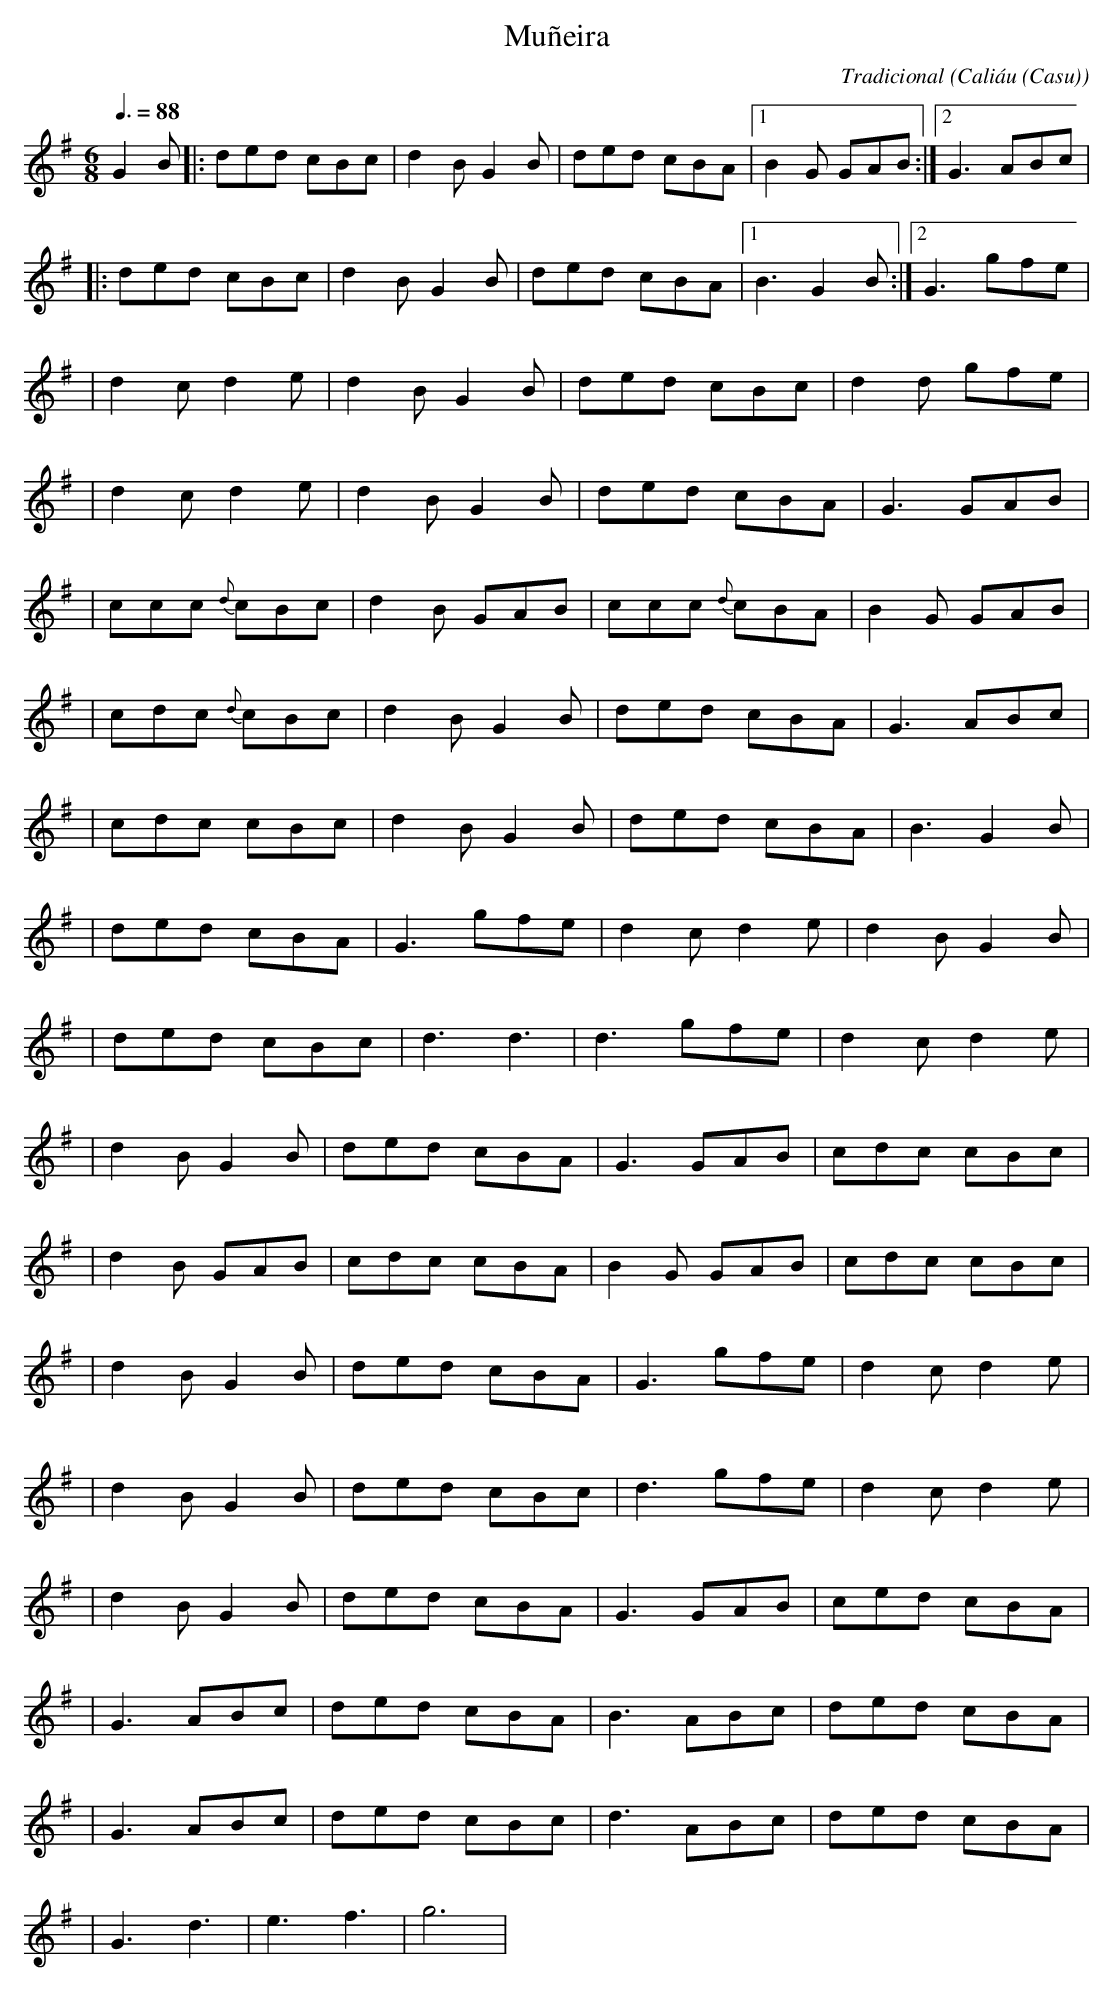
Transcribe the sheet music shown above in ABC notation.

X:1
T:Muñeira
C:Tradicional
O:Caliáu (Casu)
M:6/8
L:1/8
Q:3/8=88
K:G
G2 B|: ded cBc|d2 B G2 B|ded cBA|[1 B2 G GAB :|[2 G3 ABc|
|: ded cBc|d2 B G2 B|ded cBA|[1 B3 G2 B :|[2 G3 gfe|
|d2 c d2 e|d2 B G2 B|ded cBc|d2 d gfe|
|d2 c d2 e|d2 B G2 B|ded cBA|G3 GAB|
|ccc {d}cBc|d2 B GAB|ccc {d}cBA|B2 G GAB|
|cdc {d}cBc|d2 B G2 B|ded cBA|G3 ABc|
|cdc cBc|d2 B G2 B|ded cBA|B3 G2 B|
|ded cBA|G3 gfe|d2 c d2 e|d2 B G2 B|
|ded cBc|d3 d3|d3 gfe|d2 c d2 e|
|d2 B G2 B|ded cBA|G3 GAB|cdc cBc|
|d2 B GAB|cdc cBA|B2 G GAB|cdc cBc|
|d2 B G2 B|ded cBA|G3 gfe|d2 c d2 e|
|d2 B G2 B|ded cBc|d3 gfe|d2 c d2 e|
|d2 B G2 B|ded cBA|G3 GAB|ced cBA|
|G3 ABc|ded cBA|B3 ABc|ded cBA|
|G3 ABc|ded cBc|d3 ABc|ded cBA|
|G3 d3|e3 f3|g6|
